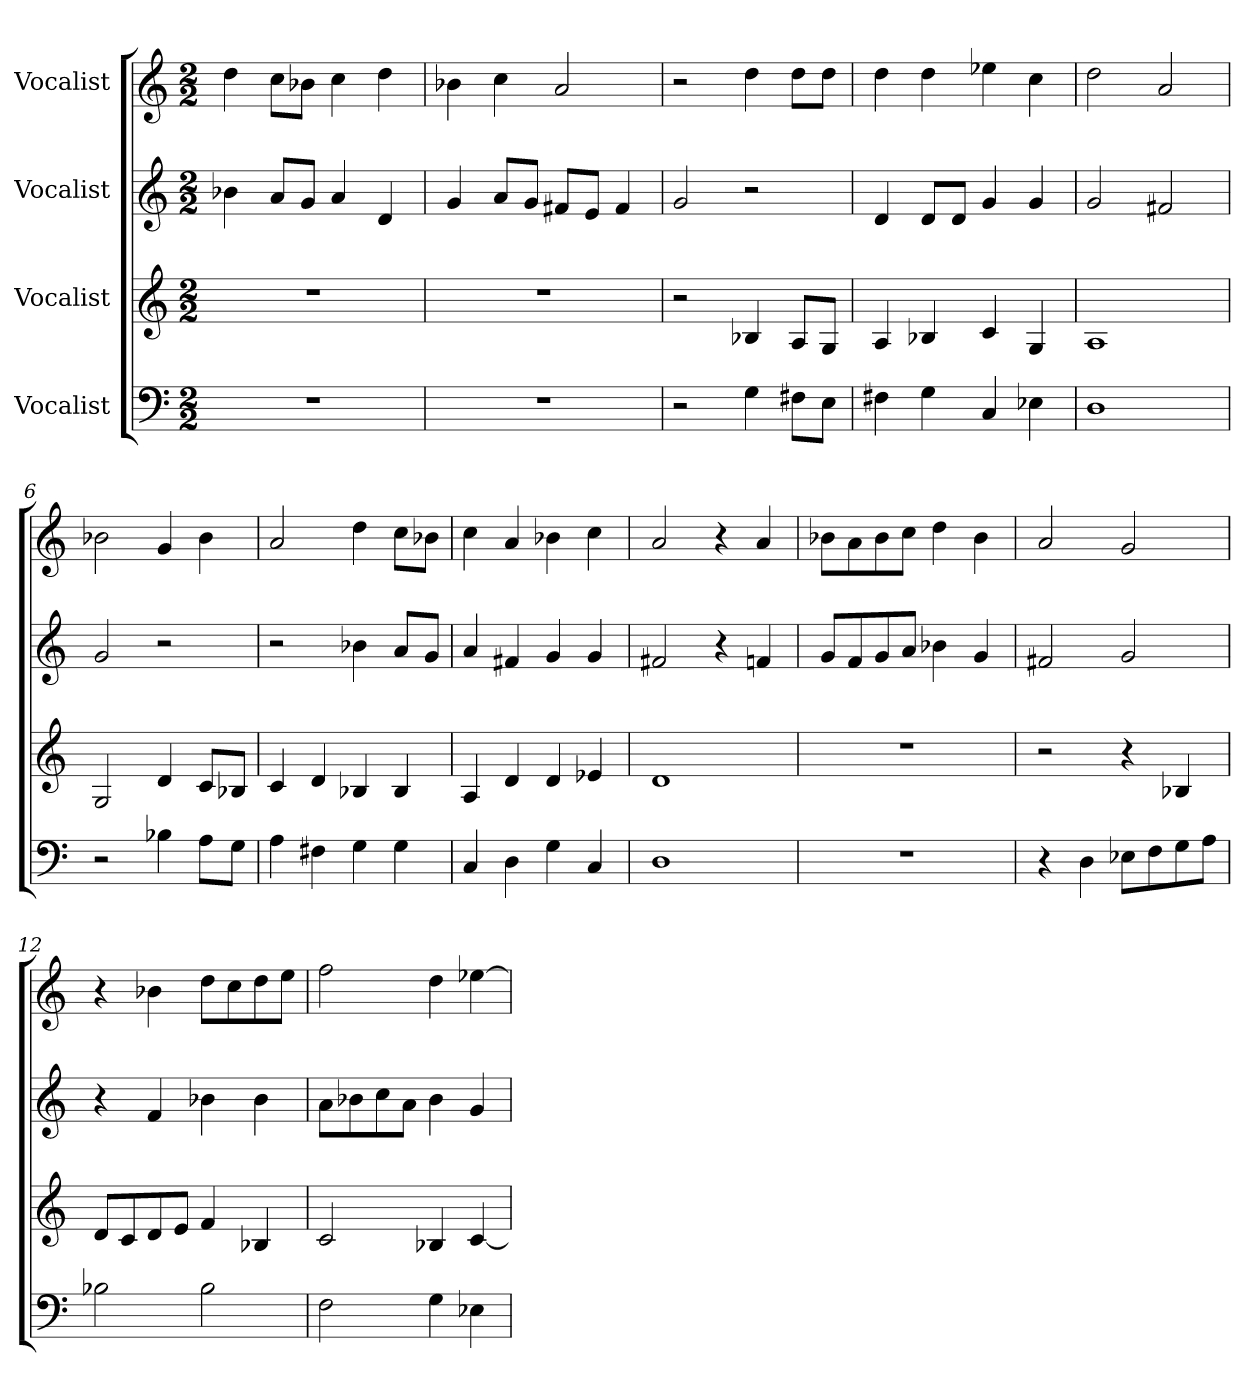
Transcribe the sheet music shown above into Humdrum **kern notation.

**kern	**kern	**kern	**kern
*part4	*part3	*part2	*part1
*staff4	*staff3	*staff2	*staff1
*I"Vocalist	*I"Vocalist	*I"Vocalist	*I"Vocalist
*M2/2	*M2/2	*M2/2	*M2/2
*MM120	*MM120	*MM120	*MM120
=1	=1	=1	=1
1r	1r	4b-X	4dd
.	.	8aL	8ccL
.	.	8gJ	8b-XJ
.	.	4a	4cc
.	.	4d	4dd
=2	=2	=2	=2
1r	1r	4g	4b-X
.	.	8aL	4cc
.	.	8gJ	.
.	.	8f#XL	2a
.	.	8eJ	.
.	.	4f#	.
=3	=3	=3	=3
2r	2r	2g	2r
4G	4B-X	2r	4dd
8F#XL	8AL	.	8ddL
8EJ	8GJ	.	8ddJ
=4	=4	=4	=4
4F#X	4A	4d	4dd
4G	4B-X	8dL	4dd
.	.	8dJ	.
4C	4c	4g	4ee-X
4E-X	4G	4g	4cc
=5	=5	=5	=5
1D	1A	2g	2dd
.	.	2f#X	2a
=6	=6	=6	=6
2r	2G	2g	2b-X
4B-X	4d	2r	4g
8AL	8cL	.	4b-
8GJ	8B-XJ	.	.
=7	=7	=7	=7
4A	4c	2r	2a
4F#X	4d	.	.
4G	4B-X	4b-X	4dd
4G	4B-	8aL	8ccL
.	.	8gJ	8b-XJ
=8	=8	=8	=8
4C	4A	4a	4cc
4D	4d	4f#X	4a
4G	4d	4g	4b-X
4C	4e-X	4g	4cc
=9	=9	=9	=9
1D	1d	2f#X	2a
.	.	4r	4r
.	.	4fn	4a
=10	=10	=10	=10
1r	1r	8gL	8b-XL
.	.	8f	8a
.	.	8g	8b-
.	.	8aJ	8ccJ
.	.	4b-X	4dd
.	.	4g	4b-
=11	=11	=11	=11
4r	2r	2f#X	2a
4D	.	.	.
8E-XL	4r	2g	2g
8F	.	.	.
8G	4B-X	.	.
8AJ	.	.	.
=12	=12	=12	=12
2B-X	8dL	4r	4r
.	8c	.	.
.	8d	4f	4b-X
.	8eJ	.	.
2B-	4f	4b-X	8ddL
.	.	.	8cc
.	4B-X	4b-	8dd
.	.	.	8eeJ
=13	=13	=13	=13
2F	2c	8aL	2ff
.	.	8b-X	.
.	.	8cc	.
.	.	8aJ	.
4G	4B-X	4b-	4dd
4E-X	[4c	4g	[4ee-X
=	=	=	=
*-	*-	*-	*-
